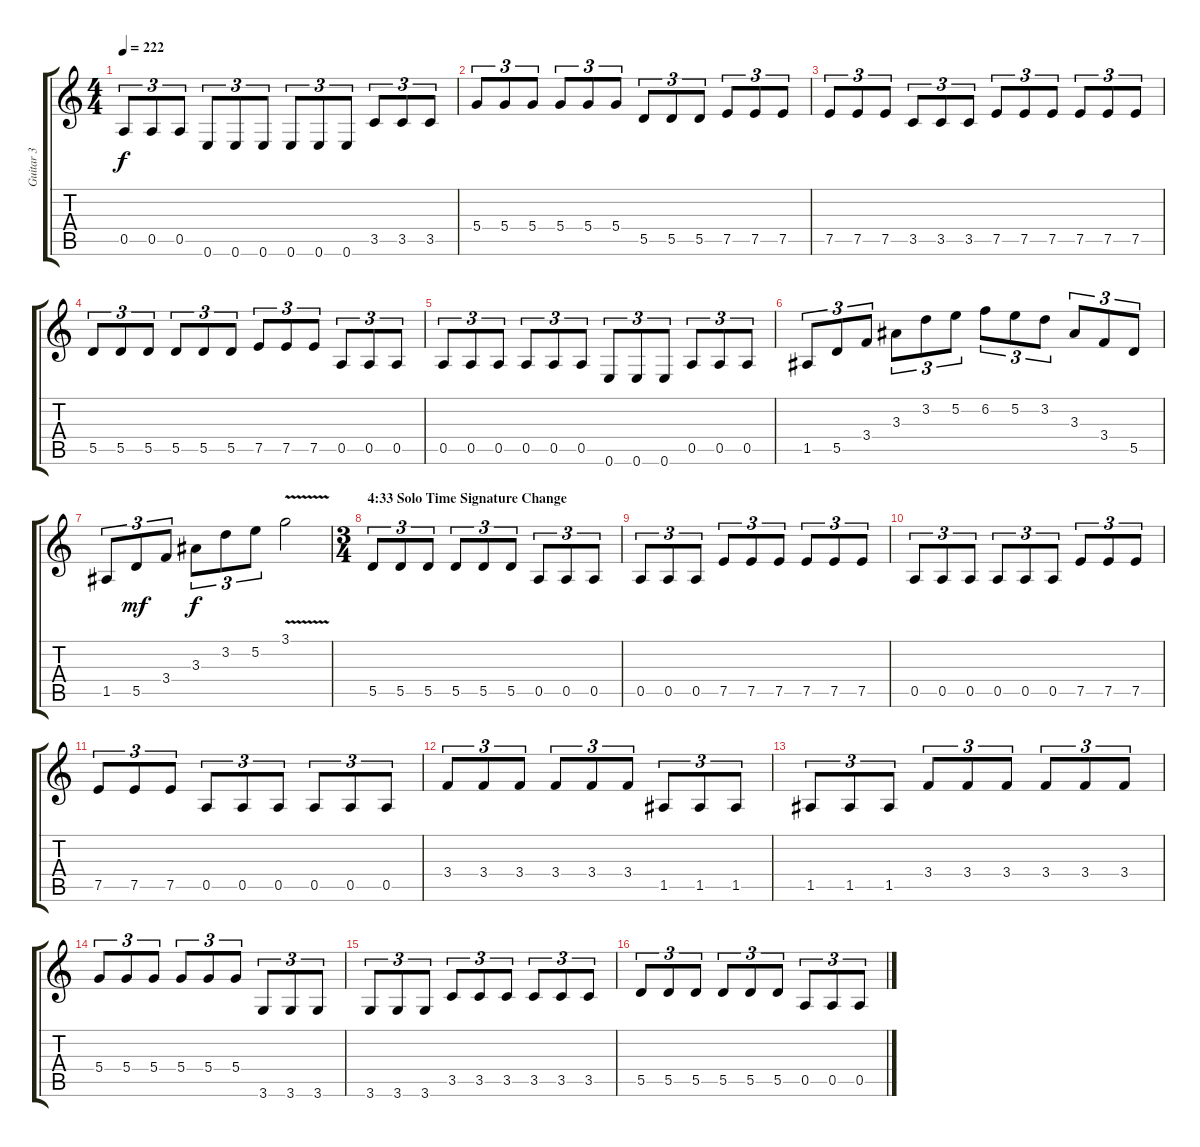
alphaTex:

\track ("Guitar 3" "Guitar 3") {instrument distortionguitar}
\staff {score tabs}
\tuning (E4 B3 G3 D3 A2 E2) {hide}
\ts (4 4)
\tempo 222
\clef g2
\ks c
0.5.8{tu (3 2) dy f} 0.5.8{tu (3 2)} 0.5.8{tu (3 2)} 0.6.8{tu (3 2)} 0.6.8{tu (3 2)} 0.6.8{tu (3 2)} 0.6.8{tu (3 2)} 0.6.8{tu (3 2)} 0.6.8{tu (3 2)} 3.5.8{tu (3 2)} 3.5.8{tu (3 2)} 3.5.8{tu (3 2)} |
5.4.8{tu (3 2)} 5.4.8{tu (3 2)} 5.4.8{tu (3 2)} 5.4.8{tu (3 2)} 5.4.8{tu (3 2)} 5.4.8{tu (3 2)} 5.5.8{tu (3 2)} 5.5.8{tu (3 2)} 5.5.8{tu (3 2)} 7.5.8{tu (3 2)} 7.5.8{tu (3 2)} 7.5.8{tu (3 2)} |
7.5.8{tu (3 2)} 7.5.8{tu (3 2)} 7.5.8{tu (3 2)} 3.5.8{tu (3 2)} 3.5.8{tu (3 2)} 3.5.8{tu (3 2)} 7.5.8{tu (3 2)} 7.5.8{tu (3 2)} 7.5.8{tu (3 2)} 7.5.8{tu (3 2)} 7.5.8{tu (3 2)} 7.5.8{tu (3 2)} |
5.5.8{tu (3 2)} 5.5.8{tu (3 2)} 5.5.8{tu (3 2)} 5.5.8{tu (3 2)} 5.5.8{tu (3 2)} 5.5.8{tu (3 2)} 7.5.8{tu (3 2)} 7.5.8{tu (3 2)} 7.5.8{tu (3 2)} 0.5.8{tu (3 2)} 0.5.8{tu (3 2)} 0.5.8{tu (3 2)} |
0.5.8{tu (3 2)} 0.5.8{tu (3 2)} 0.5.8{tu (3 2)} 0.5.8{tu (3 2)} 0.5.8{tu (3 2)} 0.5.8{tu (3 2)} 0.6.8{tu (3 2)} 0.6.8{tu (3 2)} 0.6.8{tu (3 2)} 0.5.8{tu (3 2)} 0.5.8{tu (3 2)} 0.5.8{tu (3 2)} |
1.5.8{tu (3 2)} 5.5.8{tu (3 2)} 3.4.8{tu (3 2)} 3.3.8{tu (3 2)} 3.2.8{tu (3 2)} 5.2.8{tu (3 2)} 6.2.8{tu (3 2)} 5.2.8{tu (3 2)} 3.2.8{tu (3 2)} 3.3.8{tu (3 2)} 3.4.8{tu (3 2)} 5.5.8{tu (3 2)} |
1.5.8{tu (3 2)} 5.5.8{tu (3 2) dy mf} 3.4.8{tu (3 2)} 3.3.8{tu (3 2) dy f} 3.2.8{tu (3 2)} 5.2.8{tu (3 2)} 3.1{v}.2 |
\ts (3 4)
\section ("" "4:33 Solo Time Signature Change")
5.5.8{tu (3 2)} 5.5.8{tu (3 2)} 5.5.8{tu (3 2)} 5.5.8{tu (3 2)} 5.5.8{tu (3 2)} 5.5.8{tu (3 2)} 0.5.8{tu (3 2)} 0.5.8{tu (3 2)} 0.5.8{tu (3 2)} |
0.5.8{tu (3 2)} 0.5.8{tu (3 2)} 0.5.8{tu (3 2)} 7.5.8{tu (3 2)} 7.5.8{tu (3 2)} 7.5.8{tu (3 2)} 7.5.8{tu (3 2)} 7.5.8{tu (3 2)} 7.5.8{tu (3 2)} |
0.5.8{tu (3 2)} 0.5.8{tu (3 2)} 0.5.8{tu (3 2)} 0.5.8{tu (3 2)} 0.5.8{tu (3 2)} 0.5.8{tu (3 2)} 7.5.8{tu (3 2)} 7.5.8{tu (3 2)} 7.5.8{tu (3 2)} |
7.5.8{tu (3 2)} 7.5.8{tu (3 2)} 7.5.8{tu (3 2)} 0.5.8{tu (3 2)} 0.5.8{tu (3 2)} 0.5.8{tu (3 2)} 0.5.8{tu (3 2)} 0.5.8{tu (3 2)} 0.5.8{tu (3 2)} |
3.4.8{tu (3 2)} 3.4.8{tu (3 2)} 3.4.8{tu (3 2)} 3.4.8{tu (3 2)} 3.4.8{tu (3 2)} 3.4.8{tu (3 2)} 1.5.8{tu (3 2)} 1.5.8{tu (3 2)} 1.5.8{tu (3 2)} |
1.5.8{tu (3 2)} 1.5.8{tu (3 2)} 1.5.8{tu (3 2)} 3.4.8{tu (3 2)} 3.4.8{tu (3 2)} 3.4.8{tu (3 2)} 3.4.8{tu (3 2)} 3.4.8{tu (3 2)} 3.4.8{tu (3 2)} |
5.4.8{tu (3 2)} 5.4.8{tu (3 2)} 5.4.8{tu (3 2)} 5.4.8{tu (3 2)} 5.4.8{tu (3 2)} 5.4.8{tu (3 2)} 3.6.8{tu (3 2)} 3.6.8{tu (3 2)} 3.6.8{tu (3 2)} |
3.6.8{tu (3 2)} 3.6.8{tu (3 2)} 3.6.8{tu (3 2)} 3.5.8{tu (3 2)} 3.5.8{tu (3 2)} 3.5.8{tu (3 2)} 3.5.8{tu (3 2)} 3.5.8{tu (3 2)} 3.5.8{tu (3 2)} |
5.5.8{tu (3 2)} 5.5.8{tu (3 2)} 5.5.8{tu (3 2)} 5.5.8{tu (3 2)} 5.5.8{tu (3 2)} 5.5.8{tu (3 2)} 0.5.8{tu (3 2)} 0.5.8{tu (3 2)} 0.5.8{tu (3 2)}
